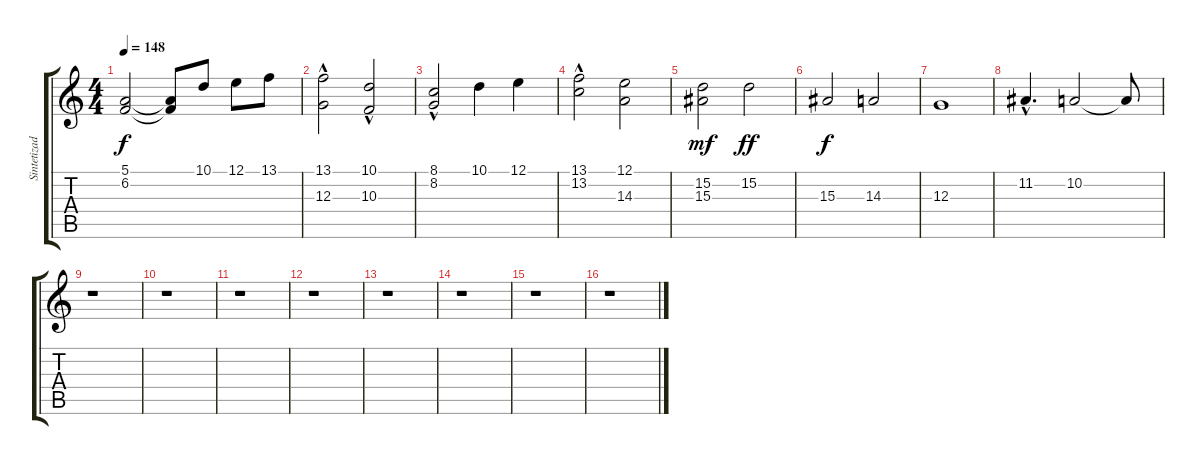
\track ("Sintetizador" "Sintetizad") {instrument pad2warm}
\staff {score tabs}
\tuning (E4 B3 G3 D3 A2 E2) {hide}
\ts (4 4)
\tempo 148
\clef g2
\ks c
(5.1 6.2).2{dy f instrument pad2warm} (5.1{t} 6.2{t}).8 10.1.8 12.1.8 13.1.8 |
(13.1{hac} 12.3).2 (10.1{hac} 10.3).2 |
(8.1{hac} 8.2{hac}).2 10.1.4 12.1.4 |
(13.1 13.2{hac}).2 (12.1 14.3).2 |
(15.2 15.3).2{dy mf} 15.2.2{dy ff} |
15.3.2{dy f} 14.3.2 |
12.3.1 |
11.2{hac}.4{d} 10.2.2 10.2{t}.8 |
r.1 |
r.1 |
r.1 |
r.1 |
r.1 |
r.1 |
r.1 |
r.1
